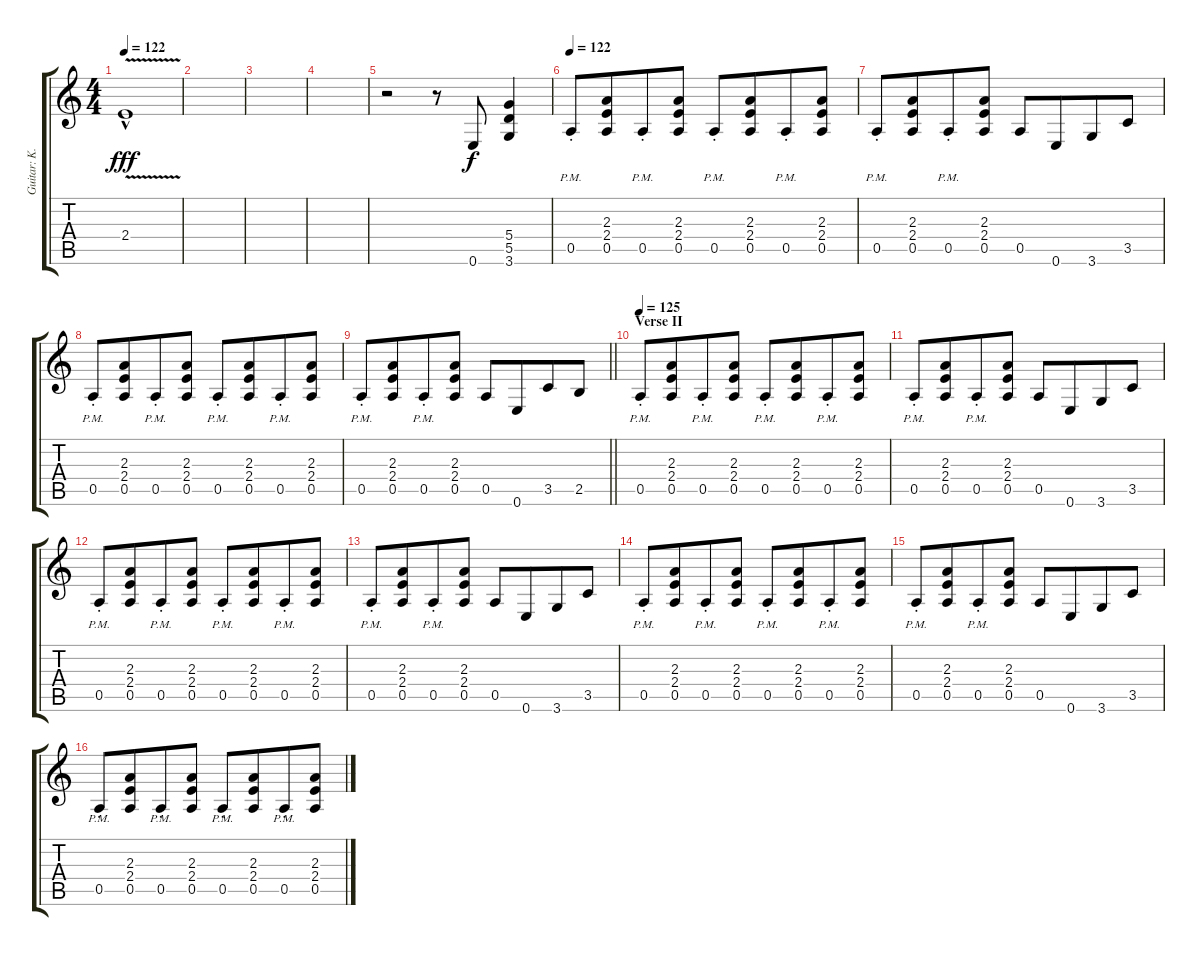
\track ("Guitar: K.K." "Guitar: K.") {instrument distortionguitar}
\staff {score tabs}
\tuning (E4 B3 G3 D3 A2 E2) {hide}
\ts (4 4)
\tempo 122
\clef g2
\ks c
2.4{v hac}.1{dy fff} |
|
|
|
r.2 r.8 0.6.8{dy f} (5.4 5.5 3.6).4 |
\tempo 122
0.5{pm st}.8 (2.3 2.4 0.5).8{beam merge} 0.5{pm st}.8 (2.3 2.4 0.5).8 0.5{pm st}.8 (2.3 2.4 0.5).8{beam merge} 0.5{pm st}.8 (2.3 2.4 0.5).8 |
0.5{pm st}.8 (2.3 2.4 0.5).8{beam merge} 0.5{pm st}.8 (2.3 2.4 0.5).8 0.5.8 0.6.8{beam merge} 3.6.8 3.5.8 |
0.5{pm st}.8 (2.3 2.4 0.5).8{beam merge} 0.5{pm st}.8 (2.3 2.4 0.5).8 0.5{pm st}.8 (2.3 2.4 0.5).8{beam merge} 0.5{pm st}.8 (2.3 2.4 0.5).8 |
\barLineRight lightlight
0.5{pm st}.8 (2.3 2.4 0.5).8{beam merge} 0.5{pm st}.8 (2.3 2.4 0.5).8 0.5.8 0.6.8{beam merge} 3.5.8 2.5.8 |
\section ("" "Verse II")
\tempo 125
0.5{pm st}.8 (2.3 2.4 0.5).8{beam merge} 0.5{pm st}.8 (2.3 2.4 0.5).8 0.5{pm st}.8 (2.3 2.4 0.5).8{beam merge} 0.5{pm st}.8 (2.3 2.4 0.5).8 |
0.5{pm st}.8 (2.3 2.4 0.5).8{beam merge} 0.5{pm st}.8 (2.3 2.4 0.5).8 0.5.8 0.6.8{beam merge} 3.6.8 3.5.8 |
0.5{pm st}.8 (2.3 2.4 0.5).8{beam merge} 0.5{pm st}.8 (2.3 2.4 0.5).8 0.5{pm st}.8 (2.3 2.4 0.5).8{beam merge} 0.5{pm st}.8 (2.3 2.4 0.5).8 |
0.5{pm st}.8 (2.3 2.4 0.5).8{beam merge} 0.5{pm st}.8 (2.3 2.4 0.5).8 0.5.8 0.6.8{beam merge} 3.6.8 3.5.8 |
0.5{pm st}.8 (2.3 2.4 0.5).8{beam merge} 0.5{pm st}.8 (2.3 2.4 0.5).8 0.5{pm st}.8 (2.3 2.4 0.5).8{beam merge} 0.5{pm st}.8 (2.3 2.4 0.5).8 |
0.5{pm st}.8 (2.3 2.4 0.5).8{beam merge} 0.5{pm st}.8 (2.3 2.4 0.5).8 0.5.8 0.6.8{beam merge} 3.6.8 3.5.8 |
0.5{pm st}.8 (2.3 2.4 0.5).8{beam merge} 0.5{pm st}.8 (2.3 2.4 0.5).8 0.5{pm st}.8 (2.3 2.4 0.5).8{beam merge} 0.5{pm st}.8 (2.3 2.4 0.5).8
